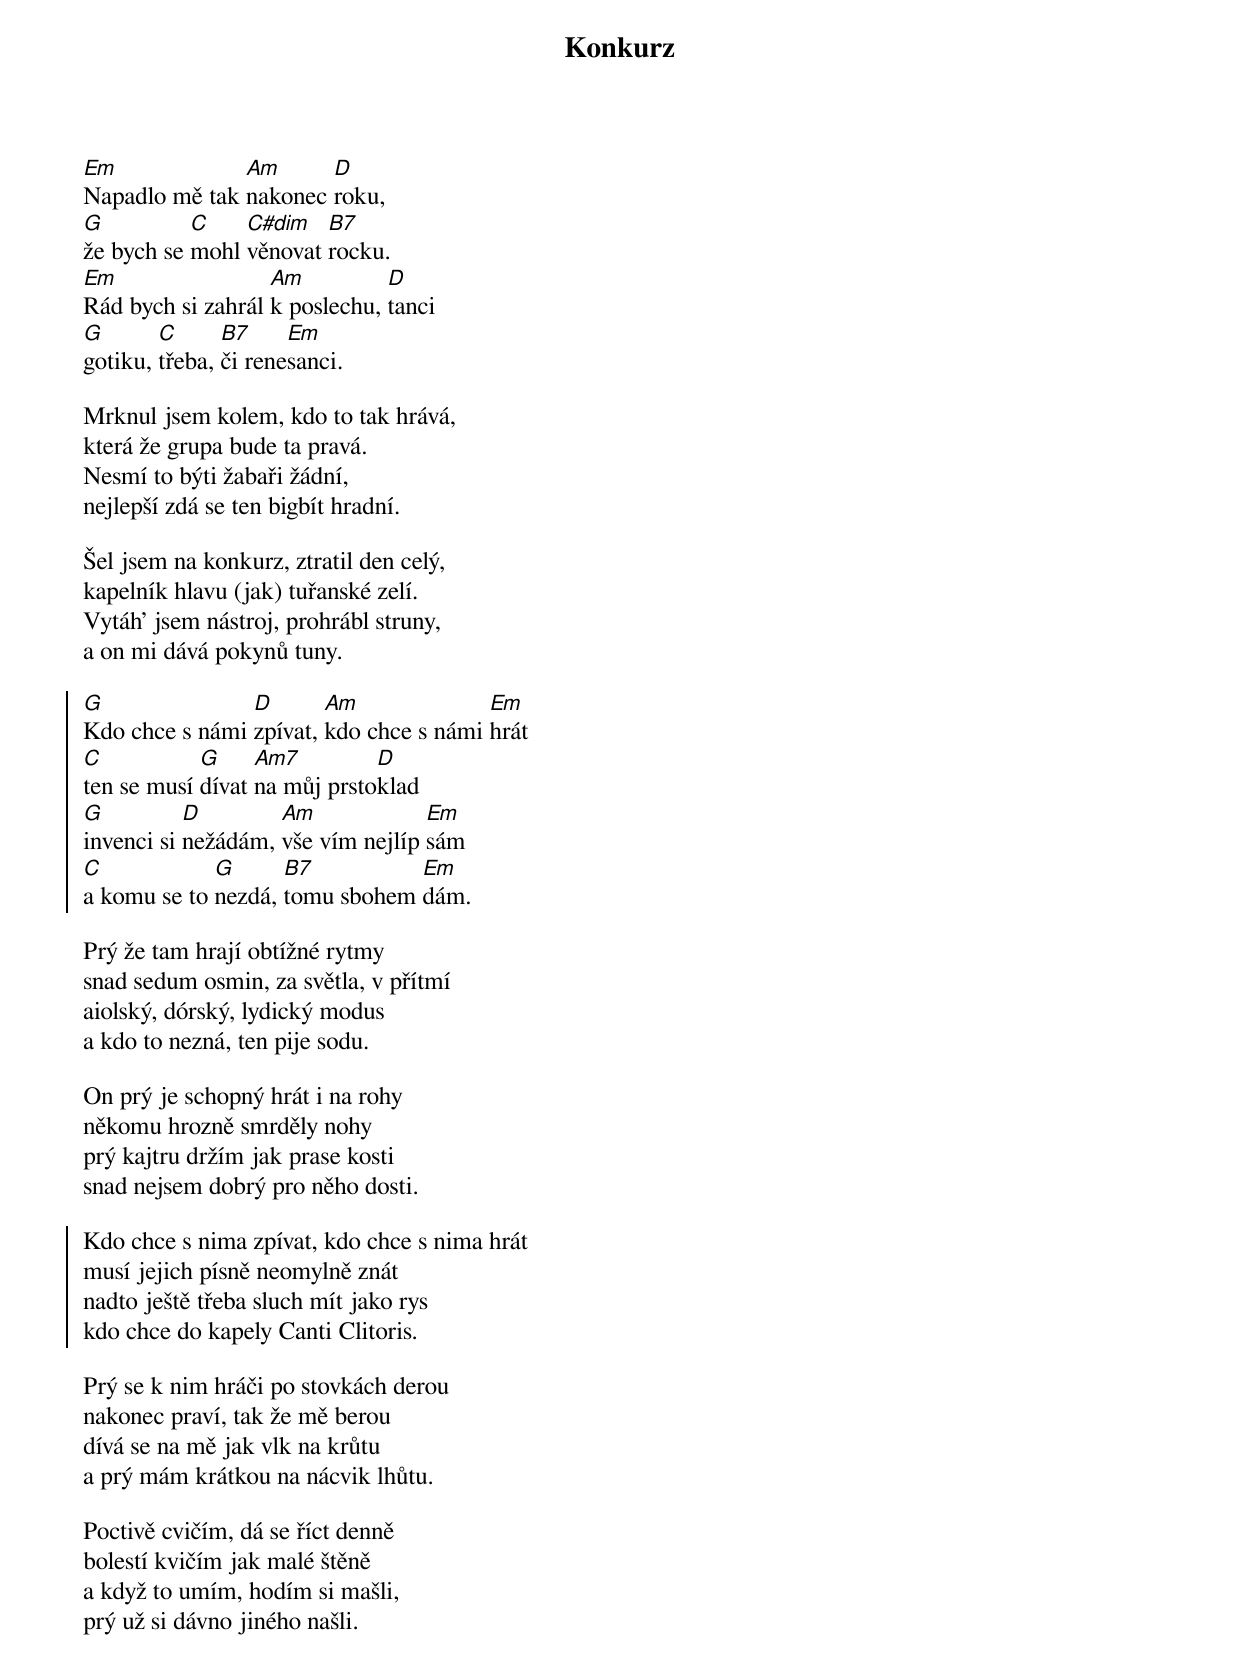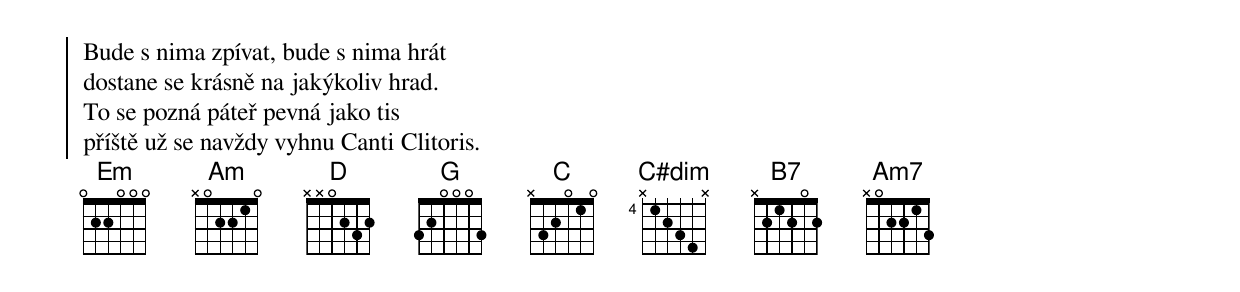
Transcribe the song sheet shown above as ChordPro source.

{title: Konkurz}
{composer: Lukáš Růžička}

[Em]Napadlo mě tak [Am]nakonec [D]roku,
[G]že bych se [C]mohl [C#dim]věnovat [B7]rocku.
[Em]Rád bych si zahrál [Am]k poslechu, [D]tanci
[G]gotiku, [C]třeba, [B7]či rene[Em]sanci.

Mrknul jsem kolem, kdo to tak hrává,
která že grupa bude ta pravá.
Nesmí to býti žabaři žádní,
nejlepší zdá se ten bigbít hradní.

Šel jsem na konkurz, ztratil den celý,
kapelník hlavu (jak) tuřanské zelí.
Vytáh’ jsem nástroj, prohrábl struny,
a on mi dává pokynů tuny.

{soc}
[G]Kdo chce s námi [D]zpívat, [Am]kdo chce s námi [Em]hrát
[C]ten se musí [G]dívat [Am7]na můj prsto[D]klad
[G]invenci si [D]nežádám, [Am]vše vím nejlíp [Em]sám
[C]a komu se to [G]nezdá, [B7]tomu sbohem [Em]dám.
{eoc}

Prý že tam hrají obtížné rytmy
snad sedum osmin, za světla, v přítmí
aiolský, dórský, lydický modus
a kdo to nezná, ten pije sodu.

On prý je schopný hrát i na rohy
někomu hrozně smrděly nohy
prý kajtru držím jak prase kosti
snad nejsem dobrý pro něho dosti.

{soc}
Kdo chce s nima zpívat, kdo chce s nima hrát
musí jejich písně neomylně znát
nadto ještě třeba sluch mít jako rys
kdo chce do kapely Canti Clitoris.
{eoc}

Prý se k nim hráči po stovkách derou
nakonec praví, tak že mě berou
dívá se na mě jak vlk na krůtu
a prý mám krátkou na nácvik lhůtu.

Poctivě cvičím, dá se říct denně
bolestí kvičím jak malé štěně
a když to umím, hodím si mašli,
prý už si dávno jiného našli.

{soc}
Bude s nima zpívat, bude s nima hrát
dostane se krásně na jakýkoliv hrad.
To se pozná páteř pevná jako tis
příště už se navždy vyhnu Canti Clitoris.
{eoc}
